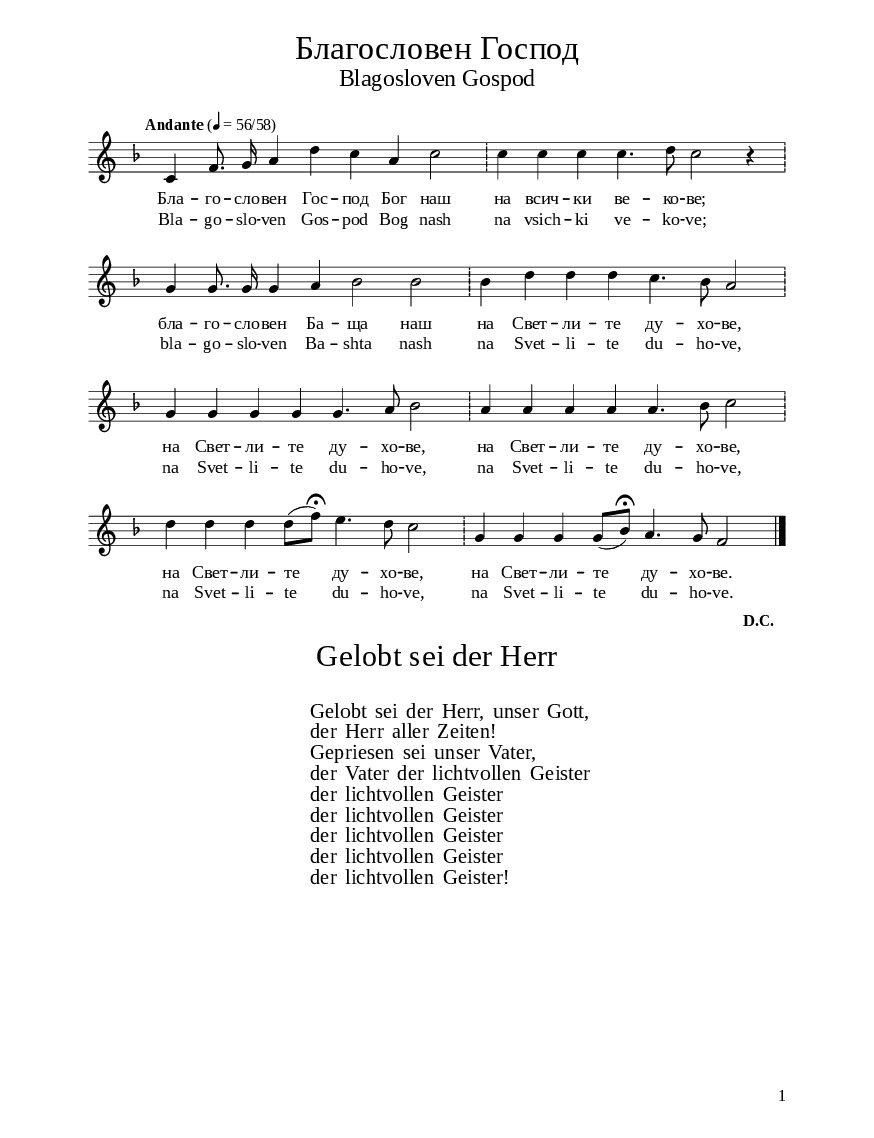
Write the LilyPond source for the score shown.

\version "2.22.1"

% include paper part and global functions
\include "include/globals.ily"

\bookpart {
  \include "include/bookpart-paper.ily"
  \score {
    \include "include/score-layout.ily"

    \new Voice \absolute {
      \clef treble
      \omit Score.TimeSignature
      \cadenzaOn % allows custom bar lines
      \key d \minor
      \tempoFunc "Andante" 4 "56/58"
      \autoBeamOff
      \autoBeamOff

      c'4 f'8. g'16 a'4 d'' c'' a' c''2 | \bar "!" c''4 c'' c'' c''4. d''8 c''2 r4 | \bar "!" \break
      g'4 g'8. g'16 g'4 a' bes'2 bes' | \bar "!" bes'4 d'' d'' d'' c''4. bes'8 a'2 | \bar "!" \break
      g'4 g' g' g' g'4. a'8 bes'2 | \bar "!" a'4 a' a' a' a'4. bes'8 c''2 | \bar "!" \break
      d''4 d'' d'' d''8 ([f'']) \fermata e''4. d''8 c''2 | \bar "!" g'4 g' g' g'8 ([ bes' ]) \fermata a'4. g'8 f'2 | \bar "|."
    }
    \addlyrics {
      Бла -- го --
      сло -- вен Гос -- под Бог наш на всич -- ки ве
      -- ко -- ве; бла -- го -- сло -- вен Ба -- ща наш
      на Свет -- ли -- те ду -- хо -- ве, на Свет --
      ли -- те ду -- хо -- ве, на Свет -- ли -- те ду
      -- хо -- ве, на Свет -- ли -- те ду -- хо -- ве,
      на Свет -- ли -- те ду -- хо -- ве.}
      \addlyrics {
        Bla -- go --
        slo -- ven Gos -- pod Bog nash na vsich -- ki ve
        -- ko -- ve; bla -- go -- slo -- ven Ba -- shta nash
        na Svet -- li -- te du -- ho -- ve, na Svet --
        li -- te du -- ho -- ve, na Svet -- li -- te du
        -- ho -- ve, na Svet -- li -- te du -- ho -- ve,
        na Svet -- li -- te du -- ho -- ve.
      }

      \header {
        title = \titleFunc "Благословен Господ" "Blagosloven Gospod"
      }

      \midi{}

    } % score

    \markup \dc-one "D.C."

    % include foreign translation(s) of the song
    \version "2.20.0"

\markup \fill-line { \fontsize #6 "Gelobt sei der Herr" }
\markup \null
\markup \null
\markup \fontsize #+2.5 {
    \hspace #20
    \override #'(baseline-skip . 2)
    \column {
     \line { "   " }
       
\line { " "Gelobt sei der Herr, unser Gott,}

\line { " "der Herr aller Zeiten!}

\line { " "Gepriesen sei unser Vater,}

\line { " "der Vater der lichtvollen Geister}

\line { " "der lichtvollen Geister}

\line { " "der lichtvollen Geister}

\line { " "der lichtvollen Geister}

\line { " "der lichtvollen Geister}

\line { " "der lichtvollen Geister!}
                 
  }
}


  } % bookpart
